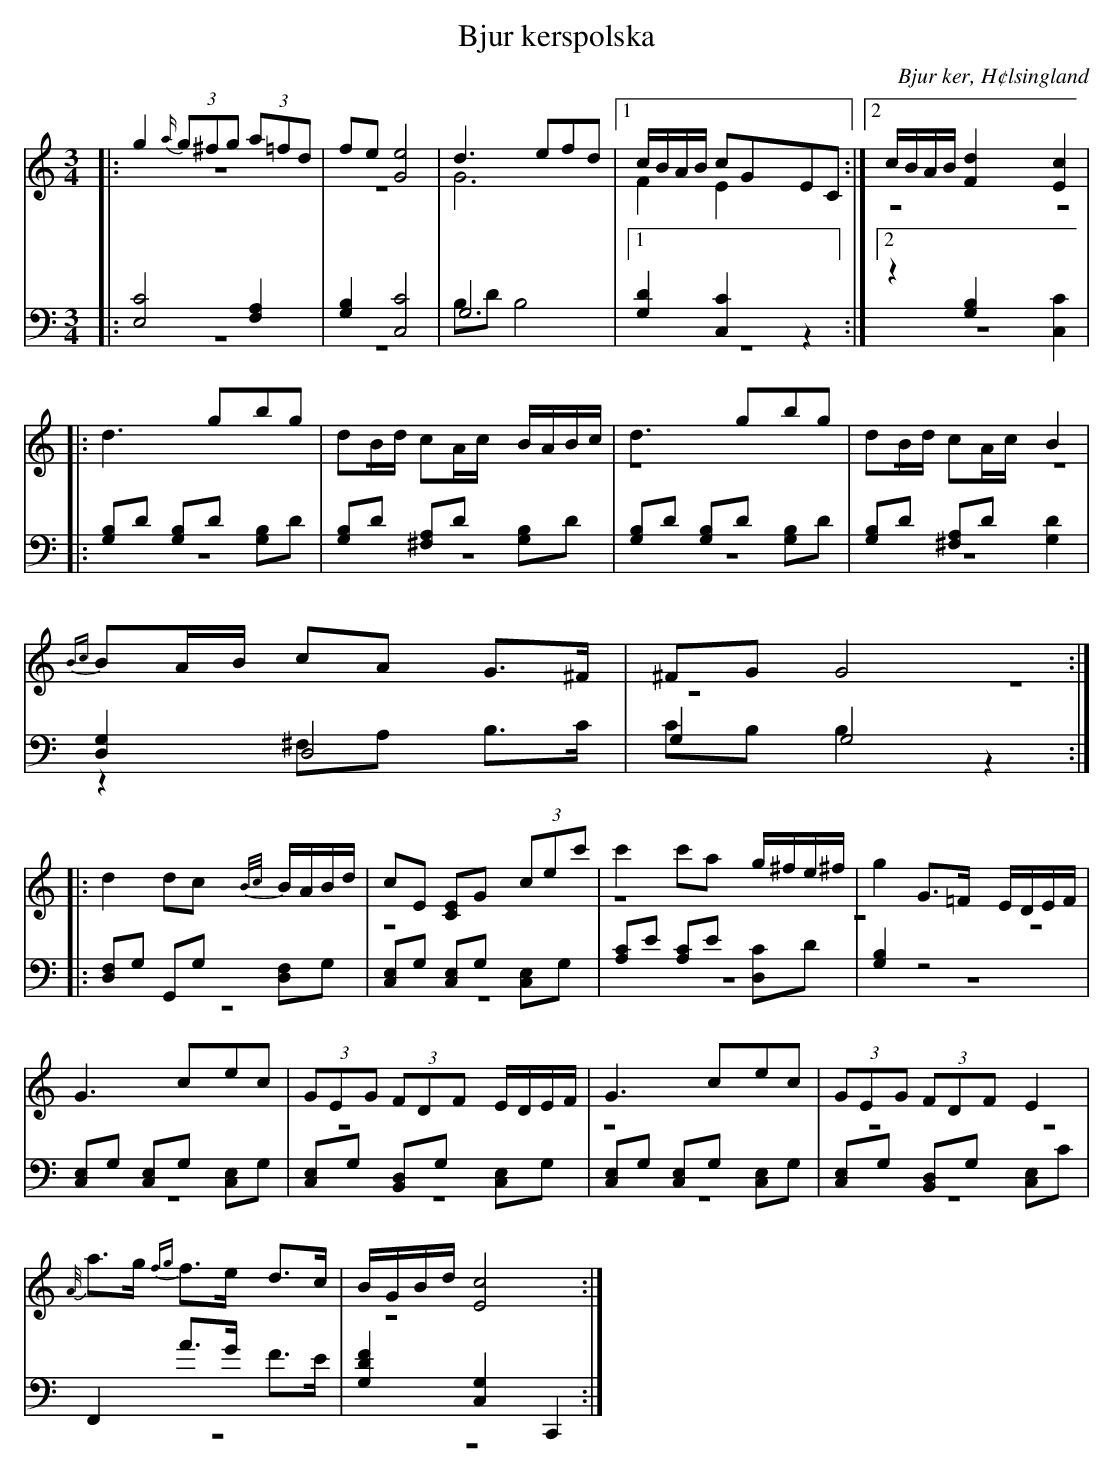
X:1
T: Bjur kerspolska
O: Bjur ker, H¢lsingland
M: 3/4
L: 1/8
K: C
V:1
V:2 merge
V:3
V:4 merge
V:1
|:g2 {a/} (3g^fg (3a=fd|fe [G4e4]|d3 efd|1 c/B/A/B/ cGEC:|2 c/B/A/B/ [F2d2][E2c2]|
|:d3 gbg| dB/d/ cA/c/ B/A/B/c/| d3 gbg| dB/d/ cA/c/ B2|
{B8/5c8/5}BA/B/ cA G>^F| ^FG G4 :|
|:d2 dc {B/c/}B/A/B/d/|cE [CE]G (3cec'|c'2 c'a g/^f/e/^f/|g2 G>=F E/D/E/F/|
G3 cec|(3GEG (3FDF E/D/E/F/|G3 cec|(3GEG (3FDF E2|
{A//}a>g {fg}f>e d>c|B/G/B/d/ [E4c4]:|
V:2
|:z6|z6|G6|1 F2 E2:|2 z6|
|:z6|z6|z6|z6|
z6|z6:|
|:z6|z6|z6|z6|
z6|z6|z6|z6|
z6|z6:|
V:3 clef=bass
|:[E,4C4] [F,2A,2]|[G,2B,2] [C,4C4]|G,6|1 [G,2D2][C,2C2] z2:|2 z2 [G,2B,2][C,2C2]|
|:[G,B,]D [G,B,]D [G,B,]D|[G,B,]D [^F,A,]D [G,B,]D|[G,B,]D [G,B,]D [G,B,]D|[G,B,]D [^F,A,]D [G,2D2]|
[D,2G,2] D,4|G,2 G,4:|
|:[D,F,]G, G,,G, [D,F,]G,|[C,E,]G, [C,E,]G, [C,E,]G,|[A,C]E [A,C]E [D,C]D| [G,2B,2] z4|
[C,E,]G, [C,E,]G, [C,E,]G,|[C,E,]G, [B,,D,]G, [C,E,]G,|[C,E,]G, [C,E,]G, [C,E,]G,|[C,E,]G, [B,,D,]G, [C,E,]C|
F,,2 A>G F>E|[G,2D2F2] [C,2G,2] C,,2:|
V:4 clef=bass
|:z6|z6|B,D B,4|1 z6:|2 z6|
|:z6|z6|z6| z6|
z2 ^F,A, B,>C |CB, B,2 z2:|
|:z6|z6|z6|z6|
z6|z6|z6|z6|
z6|z6:|
